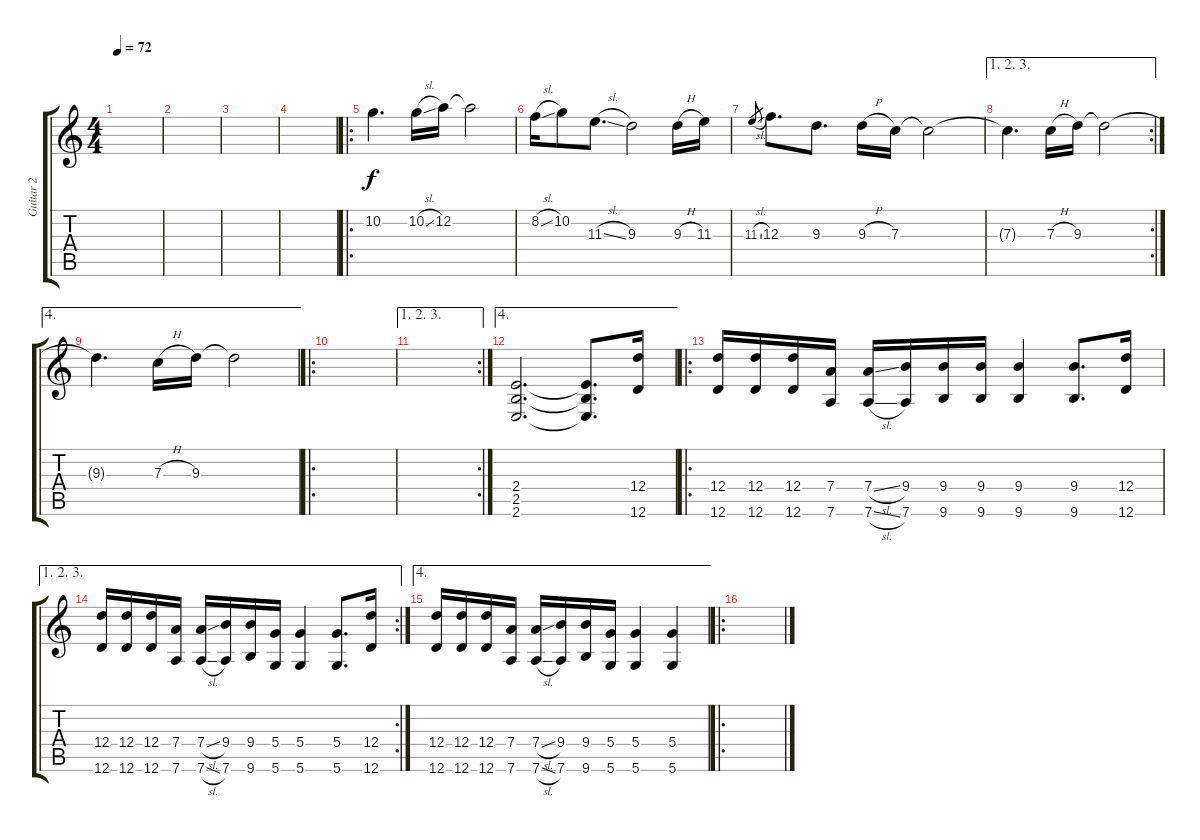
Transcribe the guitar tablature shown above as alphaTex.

\track ("Guitar 2" "Guitar 2") {instrument overdrivenguitar}
\staff {score tabs}
\tuning (E4 A3 F3 D3 A2 D2) {hide}
\ts (4 4)
\tempo 72
\clef g2
\ks c
|
|
|
|
\ro
10.2.4{d volume 13 balance 12 instrument distortionguitar} 10.2{sl}.16 12.2.16 12.2{t}.2 |
8.2{sl}.16 10.2.8 11.3{sl}.8{d} 9.3.2 9.3{h}.16 11.3.16 |
11.3{sl}.8{gr} 12.3.8{d} 9.3.8{d} 9.3{h}.16 7.3.16 7.3{t}.2 |
\ae (1 2 3)
\rc 2
7.3{t}.4{d} 7.3{h}.16 9.3.16 9.3{t}.2 |
\ae 4
9.3{t}.4{d} 7.3{h}.16 9.3.16 9.3{t}.2 |
\ro
|
\ae (1 2 3)
\rc 2
|
\ae 4
(2.4 2.5 2.6).2{d} (2.4{t} 2.5{t} 2.6{t}).8{d} (12.4 12.6).16 |
\ro
(12.4 12.6).16 (12.4 12.6).16 (12.4 12.6).16 (7.4 7.6).16 (7.4{sl} 7.6{sl}).16 (9.4 7.6).16 (9.4 9.6).16 (9.4 9.6).16 (9.4 9.6).4 (9.4 9.6).8{d} (12.4 12.6).16 |
\ae (1 2 3)
\rc 2
(12.4 12.6).16 (12.4 12.6).16 (12.4 12.6).16 (7.4 7.6).16 (7.4{sl} 7.6{sl}).16 (9.4 7.6).16 (9.4 9.6).16 (5.4 5.6).16 (5.4 5.6).4 (5.4 5.6).8{d} (12.4 12.6).16 |
\ae 4
(12.4 12.6).16 (12.4 12.6).16 (12.4 12.6).16 (7.4 7.6).16 (7.4{sl} 7.6{sl}).16 (9.4 7.6).16 (9.4 9.6).16 (5.4 5.6).16 (5.4 5.6).4 (5.4 5.6).4 |
\ro
